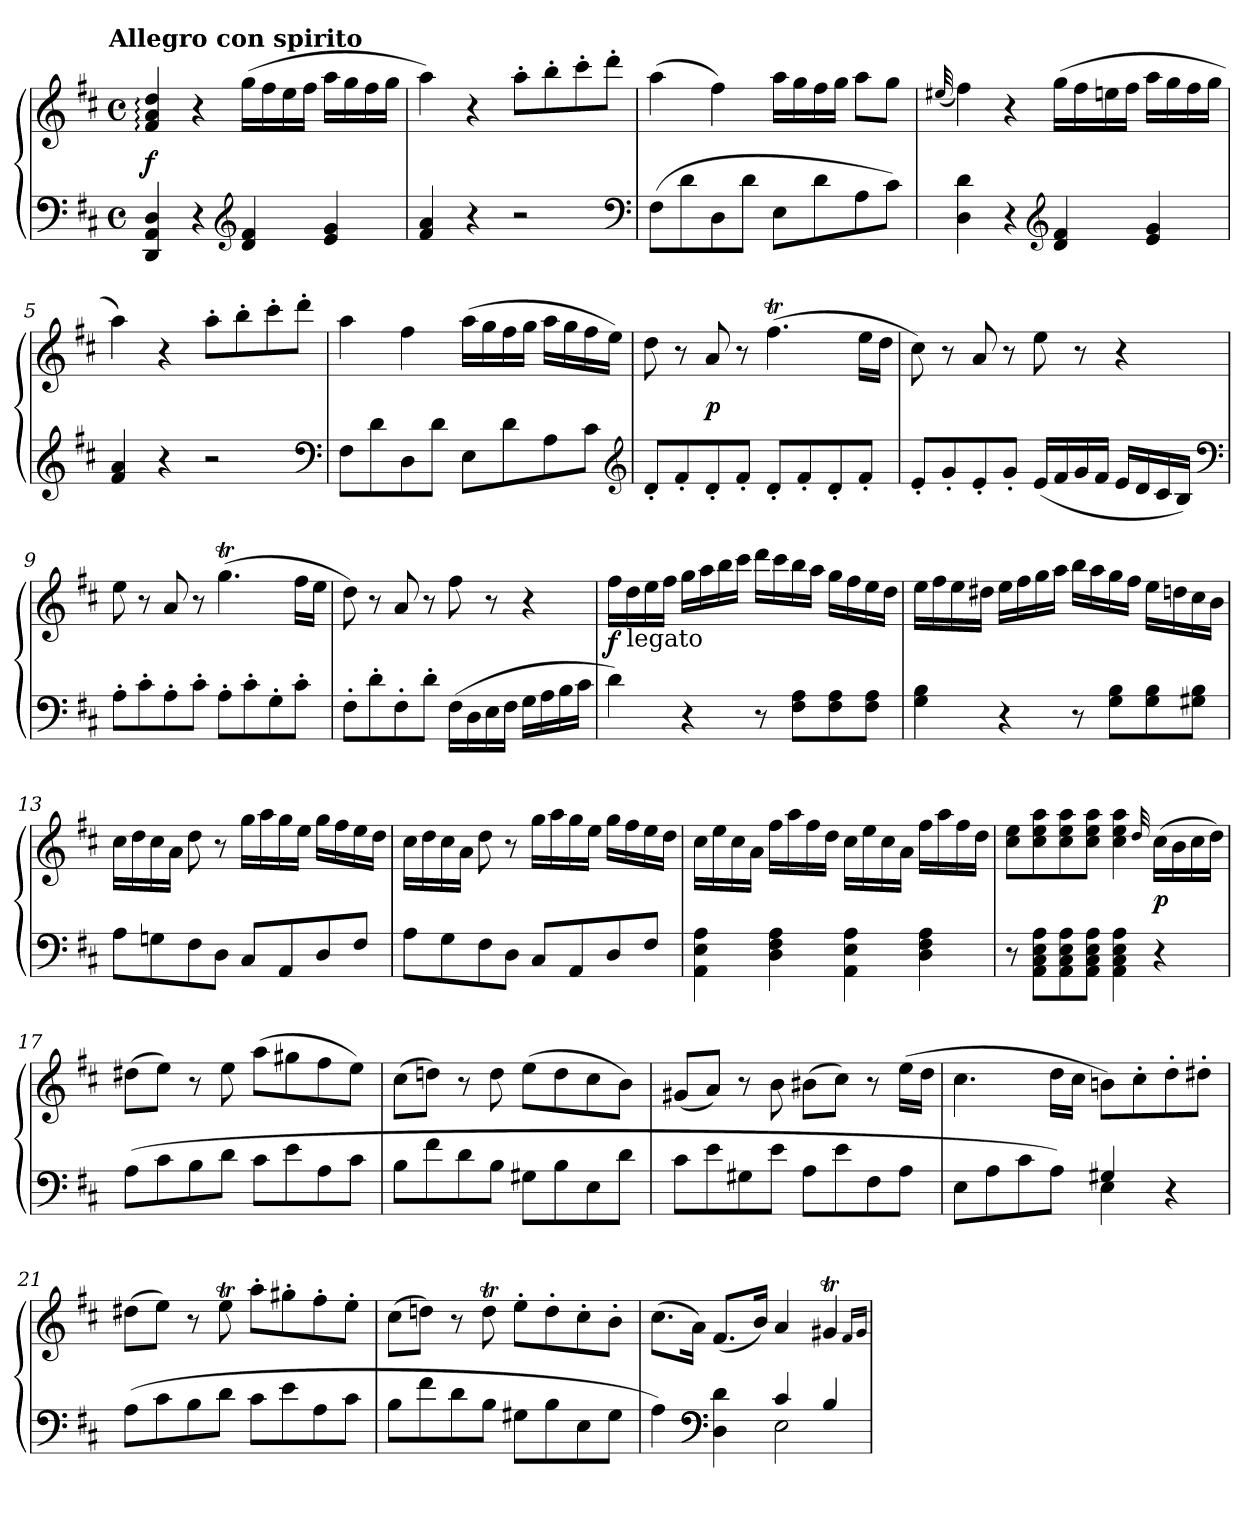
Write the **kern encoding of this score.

**kern	**kern	**dynam
*part1	*part1	*part1
*staff2	*staff1	*staff1/2
*clefF4	*clefG2	*
*k[f#c#]	*k[f#c#]	*
!!LO:TX:omd:t=Allegro con spirito
*M4/4	*M4/4	*
*met(c)	*met(c)	*
*MM132	*MM132	*
=1	=1	=1
4DD 4AA 4D	4f#: 4a: 4dd:	f
4r	4r	.
*clefG2	*	*
4d 4f#	(16ggLL	.
.	16ff#	.
.	16ee	.
.	16ff#JJ	.
4e 4g	16aaLL	.
.	16gg	.
.	16ff#	.
.	16ggJJ	.
=2	=2	=2
4f# 4a	4aa)	.
4r	4r	.
2r	8aa'L	.
.	8bb'	.
.	8ccc#'	.
.	8ddd'J	.
*clefF4	*	*
=3	=3	=3
(8F#L	(4aa	.
8d	.	.
8D	4ff#)	.
8dJ	.	.
8EL	16aaLL	.
.	16gg	.
8d	16ff#	.
.	16ggJJ	.
8A	8aaL	.
8c#J)	8ggJ	.
=4	=4	=4
.	(32qqee#X/	.
4D 4d	4ff#)	.
4r	4r	.
*clefG2	*	*
4d 4f#	(16ggLL	.
.	16ff#	.
.	16een	.
.	16ff#JJ	.
4e 4g	16aaLL	.
.	16gg	.
.	16ff#	.
.	16ggJJ	.
=5	=5	=5
4f# 4a	4aa)	.
4r	4r	.
2r	8aa'L	.
.	8bb'	.
.	8ccc#'	.
.	8ddd'J	.
*clefF4	*	*
=6	=6	=6
8F#L	4aa	.
8d	.	.
8D	4ff#	.
8dJ	.	.
8EL	(16aaLL	.
.	16gg	.
8d	16ff#	.
.	16ggJJ	.
8A	16aaLL	.
.	16gg	.
8c#J	16ff#	.
.	16eeJJ)	.
*clefG2	*	*
=7	=7	=7
8d'L	8dd	.
8f#'	8r	.
8d'	8a	p
8f#'J	8r	.
8d'L	(4.ff#t	.
8f#'	.	.
8d'	.	.
8f#'J	16eeLL	.
.	16ddJJ	.
=8	=8	=8
8e'L	8cc#)	.
8g'	8r	.
8e'	8a	.
8g'J	8r	.
(16eLL	8ee	.
16f#	.	.
16g	8r	.
16f#JJ	.	.
16eLL	4r	.
16d	.	.
16c#	.	.
16BJJ)	.	.
*clefF4	*	*
=9	=9	=9
8A'L	8ee	.
8c#'	8r	.
8A'	8a	.
8c#'J	8r	.
8A'L	(4.ggT	.
8c#'	.	.
8G'	.	.
8c#'J	16ff#LL	.
.	16eeJJ	.
=10	=10	=10
8F#'L	8dd)	.
8d'	8r	.
8F#'	8a	.
8d'J	8r	.
(16F#LL	8ff#	.
16D	.	.
16E	8r	.
16F#JJ	.	.
16GLL	4r	.
16A	.	.
16B	.	.
16c#JJ	.	.
=11	=11	=11
4d)	16ff#LL	f
!	!LO:TX:b:t=legato	!
.	16dd	.
.	16ee	.
.	16ff#JJ	.
4r	16ggLL	.
.	16aa	.
.	16bb	.
.	16ccc#JJ	.
8r	16dddLL	.
.	16ccc#	.
8F# 8AL	16bb	.
.	16aaJJ	.
8F# 8A	16ggLL	.
.	16ff#	.
8F# 8AJ	16ee	.
.	16ddJJ	.
=12	=12	=12
4G 4B	16eeLL	.
.	16ff#	.
.	16ee	.
.	16dd#XJJ	.
4r	16eeLL	.
.	16ff#	.
.	16gg	.
.	16aaJJ	.
8r	16bbLL	.
.	16aa	.
8G 8BL	16gg	.
.	16ff#JJ	.
8G 8B	16eeLL	.
.	16ddn	.
8G#X 8BJ	16cc#	.
.	16bJJ	.
=13	=13	=13
8AL	16cc#LL	.
.	16dd	.
8Gn	16cc#	.
.	16aJJ	.
8F#	8dd	.
8DJ	8r	.
8C#L	16ggLL	.
.	16aa	.
8AA	16gg	.
.	16eeJJ	.
8D	16ggLL	.
.	16ff#	.
8F#J	16ee	.
.	16ddJJ	.
=14	=14	=14
8AL	16cc#LL	.
.	16dd	.
8G	16cc#	.
.	16aJJ	.
8F#	8dd	.
8DJ	8r	.
8C#L	16ggLL	.
.	16aa	.
8AA	16gg	.
.	16eeJJ	.
8D	16ggLL	.
.	16ff#	.
8F#J	16ee	.
.	16ddJJ	.
=15	=15	=15
4AA 4E 4A	16cc#LL	.
.	16ee	.
.	16cc#	.
.	16aJJ	.
4D 4F# 4A	16ff#LL	.
.	16aa	.
.	16ff#	.
.	16ddJJ	.
4AA 4E 4A	16cc#LL	.
.	16ee	.
.	16cc#	.
.	16aJJ	.
4D 4F# 4A	16ff#LL	.
.	16aa	.
.	16ff#	.
.	16ddJJ	.
=16	=16	=16
8r	8cc# 8eeL	.
8AA 8C# 8E 8AL	8cc# 8ee 8aa	.
8AA 8C# 8E 8A	8cc# 8ee 8aa	.
8AA 8C# 8E 8AJ	8cc# 8ee 8aaJ	.
4AA 4C# 4E 4A	4cc# 4ee 4aa	.
.	32qqdd/	.
4r	(16cc#LL	p
.	16b	.
.	16cc#	.
.	16ddJJ)	.
=17	=17	=17
(8AL	(8dd#XL	.
8c#	8eeJ)	.
8B	8r	.
8dJ	8ee	.
8c#L	(8aaL	.
8e	8gg#X	.
8A	8ff#	.
8c#J	8eeJ)	.
=18	=18	=18
8BL	(8cc#L	.
8f#	8ddnJ)	.
8d	8r	.
8BJ	8dd	.
8G#XL	(8eeL	.
8B	8dd	.
8E	8cc#	.
8dJ	8bJ)	.
=19	=19	=19
8c#L	(8g#XL	.
8e	8aJ)	.
8G#X	8r	.
8eJ	8b	.
8AL	(8b#XL	.
8e	8cc#J)	.
8F#	8r	.
8AJ	(16eeLL	.
.	16ddJJ	.
=20	=20	=20
*^	*	*
2ryy	8EL	4.cc#	.
.	8A	.	.
.	8c#	.	.
.	8AJ)	16ddLL	.
.	.	16cc#JJ	.
4G#X	4E	8bnL)	.
.	.	8cc#'	.
4r	4ryy	8dd'	.
.	.	8dd#X'J	.
*v	*v	*	*
=21	=21	=21
(8AL	(8dd#XL	.
8c#	8eeJ)	.
8B	8r	.
8dJ	8eeT	.
8c#L	8aa'L	.
8e	8gg#X'	.
8A	8ff#'	.
8c#J	8ee'J	.
=22	=22	=22
8BL	(8cc#L	.
8f#	8ddnJ)	.
8d	8r	.
8BJ	8ddT	.
8G#XL	8ee'L	.
8B	8dd'	.
8E	8cc#'	.
8G#J	8b'J	.
=23	=23	=23
*^	*	*
4ryy	4A)	(8.cc#L	.
.	.	16aJk)	.
*clefF4	*	*	*
4ryy	4D 4d	(8.f#L	.
.	.	16bJk)	.
4c#	2E	4a	.
4B	.	4g#Xt	.
*v	*v	*	*
.	16qf#/LL	.
.	16qg#/JJ	.
=	=	=
*-	*-	*-
